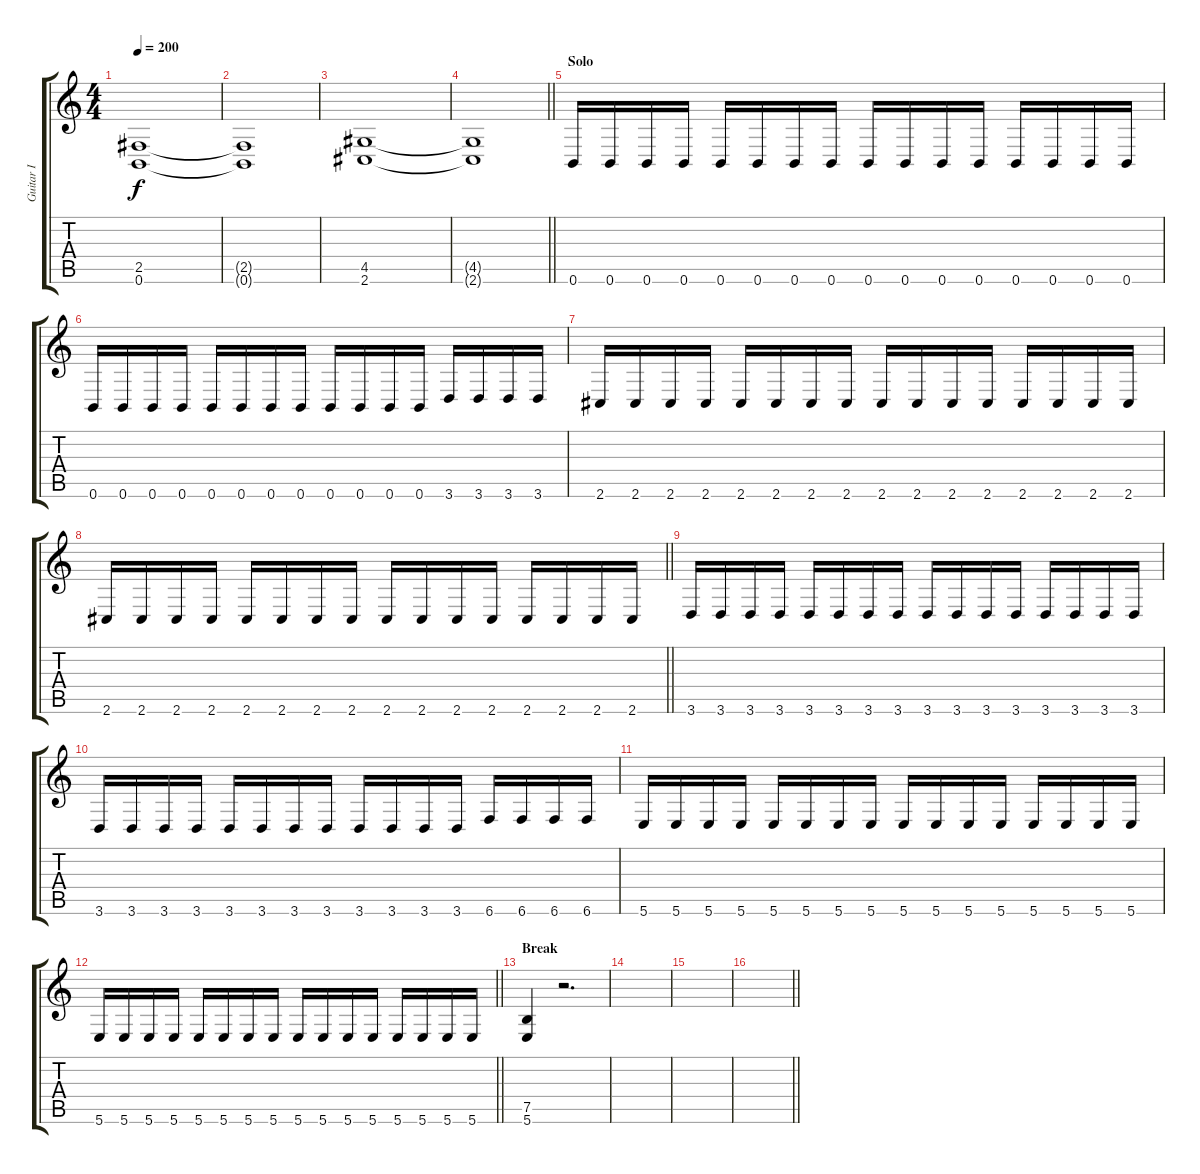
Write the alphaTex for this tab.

\track ("Guitar I" "Guitar I") {instrument distortionguitar}
\staff {score tabs}
\tuning (B3 Gb3 D3 A2 E2 B1) {hide}
\ts (4 4)
\section ("" "")
\tempo 200
\clef g2
\ks c
(2.5 0.6).1{dy f} |
(2.5{t} 0.6{t}).1 |
(4.5 2.6).1 |
\barLineRight lightlight
(4.5{t} 2.6{t}).1 |
\section ("" "Solo")
0.6.16 0.6.16 0.6.16 0.6.16 0.6.16 0.6.16 0.6.16 0.6.16 0.6.16 0.6.16 0.6.16 0.6.16 0.6.16 0.6.16 0.6.16 0.6.16 |
0.6.16 0.6.16 0.6.16 0.6.16 0.6.16 0.6.16 0.6.16 0.6.16 0.6.16 0.6.16 0.6.16 0.6.16 3.6.16 3.6.16 3.6.16 3.6.16 |
2.6.16 2.6.16 2.6.16 2.6.16 2.6.16 2.6.16 2.6.16 2.6.16 2.6.16 2.6.16 2.6.16 2.6.16 2.6.16 2.6.16 2.6.16 2.6.16 |
\barLineRight lightlight
2.6.16 2.6.16 2.6.16 2.6.16 2.6.16 2.6.16 2.6.16 2.6.16 2.6.16 2.6.16 2.6.16 2.6.16 2.6.16 2.6.16 2.6.16 2.6.16 |
\section ("" "")
3.6.16 3.6.16 3.6.16 3.6.16 3.6.16 3.6.16 3.6.16 3.6.16 3.6.16 3.6.16 3.6.16 3.6.16 3.6.16 3.6.16 3.6.16 3.6.16 |
3.6.16 3.6.16 3.6.16 3.6.16 3.6.16 3.6.16 3.6.16 3.6.16 3.6.16 3.6.16 3.6.16 3.6.16 6.6.16 6.6.16 6.6.16 6.6.16 |
5.6.16 5.6.16 5.6.16 5.6.16 5.6.16 5.6.16 5.6.16 5.6.16 5.6.16 5.6.16 5.6.16 5.6.16 5.6.16 5.6.16 5.6.16 5.6.16 |
\barLineRight lightlight
5.6.16 5.6.16 5.6.16 5.6.16 5.6.16 5.6.16 5.6.16 5.6.16 5.6.16 5.6.16 5.6.16 5.6.16 5.6.16 5.6.16 5.6.16 5.6.16 |
\section ("" "Break")
(7.5 5.6).4 r.2{d} |
|
|
\barLineRight lightlight
